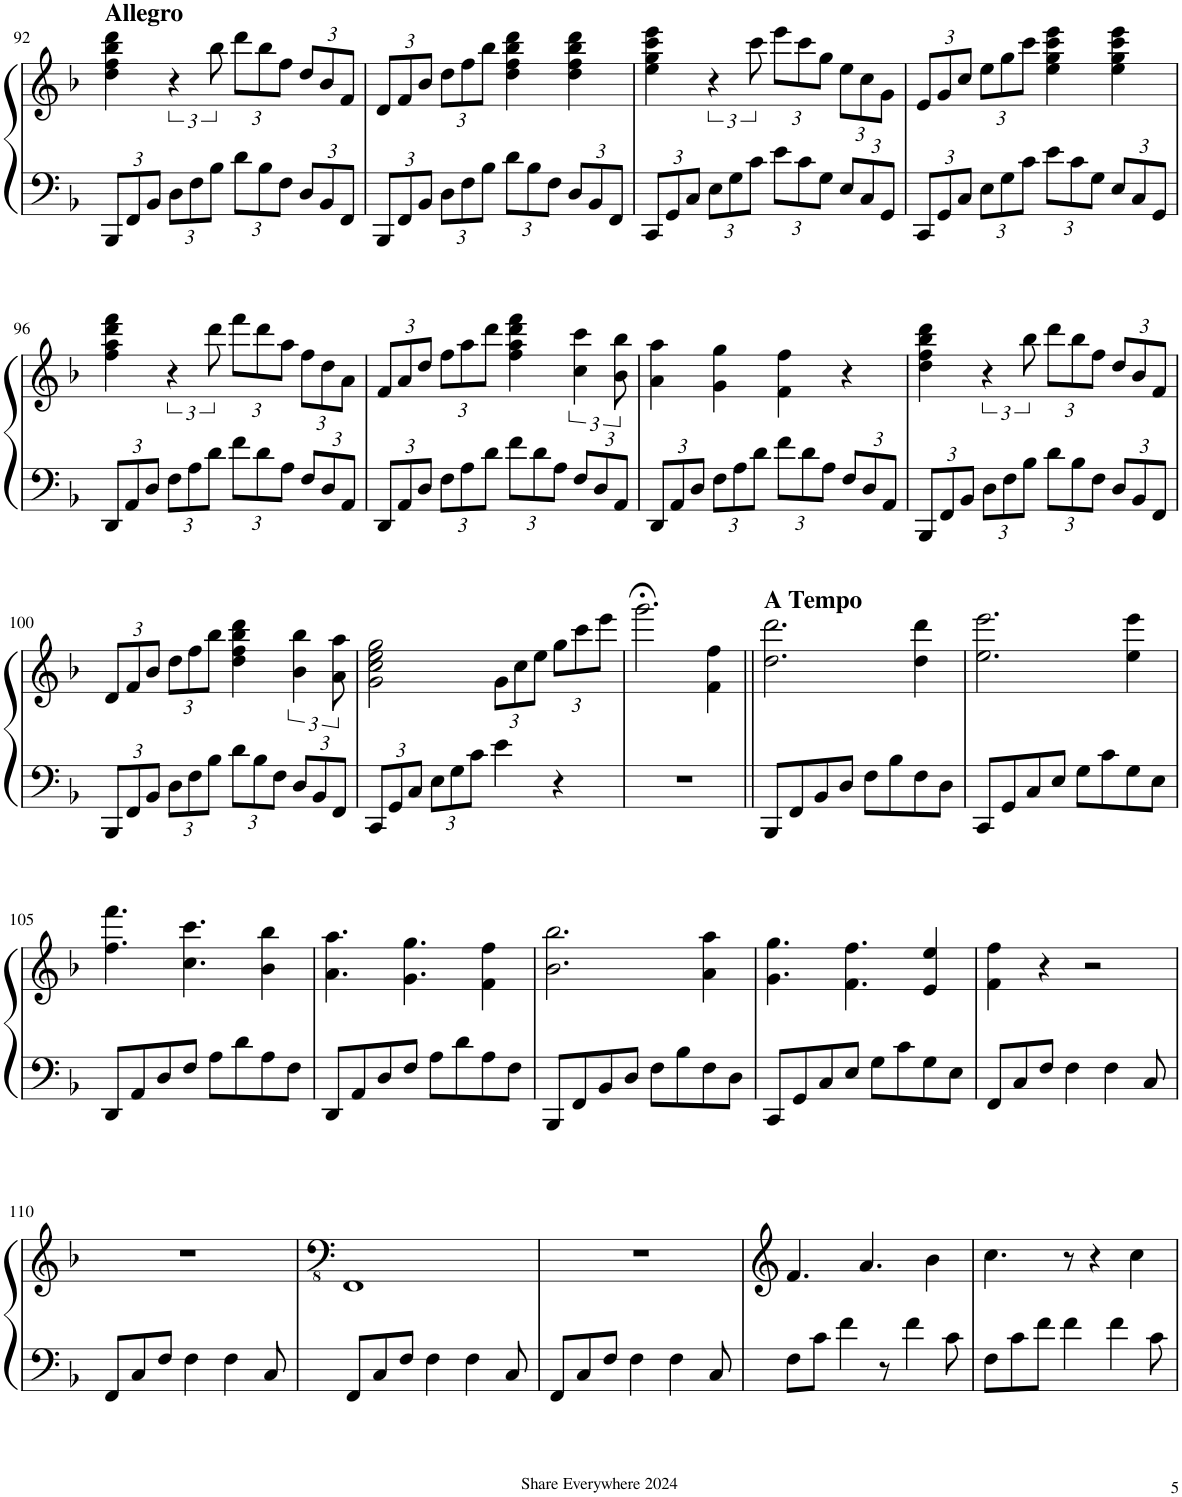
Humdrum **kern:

**kern	**kern
*part1	*part1
*staff2	*staff1
*I"Piano	*
*I'Pno.	*
!!LO:PB:g=z
*clefF4	*clefG2
*k[b-]	*k[b-]
*M4/4	*M4/4
*Xbrackettup	*
=92	=92
!	!LO:TX:a:B:t=Allegro
12BBB-/L	4dd\ 4ff\ 4bb-\ 4ddd\
12FF/	.
12BB-/J	.
12D\L	6r
12F\	.
12B-\J	12bb-\
*	*Xbrackettup
12d\L	12ddd\L
12B-\	12bb-\
12F\J	12ff\J
12D/L	12dd/L
12BB-/	12b-/
12FF/J	12f/J
=93	=93
12BBB-/L	12d/L
12FF/	12f/
12BB-/J	12b-/J
12D\L	12dd\L
12F\	12ff\
12B-\J	12bb-\J
12d\L	4dd\ 4ff\ 4bb-\ 4ddd\
12B-\	.
12F\J	.
12D/L	4dd\ 4ff\ 4bb-\ 4ddd\
12BB-/	.
12FF/J	.
=94	=94
12CC/L	4ee\ 4gg\ 4ccc\ 4eee\
12GG/	.
12C/J	.
*	*brackettup
12E\L	6r
12G\	.
12c\J	12ccc\
*	*Xbrackettup
12e\L	12eee\L
12c\	12ccc\
12G\J	12gg\J
12E/L	12ee\L
12C/	12cc\
12GG/J	12g\J
=95	=95
12CC/L	12e/L
12GG/	12g/
12C/J	12cc/J
12E\L	12ee\L
12G\	12gg\
12c\J	12ccc\J
12e\L	4ee\ 4gg\ 4ccc\ 4eee\
12c\	.
12G\J	.
12E/L	4ee\ 4gg\ 4ccc\ 4eee\
12C/	.
12GG/J	.
!!LO:LB:g=z
=96	=96
12DD/L	4ff\ 4aa\ 4ddd\ 4fff\
12AA/	.
12D/J	.
*	*brackettup
12F\L	6r
12A\	.
12d\J	12ddd\
*	*Xbrackettup
12f\L	12fff\L
12d\	12ddd\
12A\J	12aa\J
12F/L	12ff\L
12D/	12dd\
12AA/J	12a\J
=97	=97
12DD/L	12f/L
12AA/	12a/
12D/J	12dd/J
12F\L	12ff\L
12A\	12aa\
12d\J	12ddd\J
12f\L	4ff\ 4aa\ 4ddd\ 4fff\
12d\	.
12A\J	.
*	*brackettup
12F/L	6cc\ 6ccc\
12D/	.
12AA/J	12b-\ 12bb-\
=98	=98
12DD/L	4a\ 4aa\
12AA/	.
12D/J	.
12F\L	4g\ 4gg\
12A\	.
12d\J	.
12f\L	4f\ 4ff\
12d\	.
12A\J	.
12F/L	4r
12D/	.
12AA/J	.
=99	=99
12BBB-/L	4dd\ 4ff\ 4bb-\ 4ddd\
12FF/	.
12BB-/J	.
12D\L	6r
12F\	.
12B-\J	12bb-\
*	*Xbrackettup
12d\L	12ddd\L
12B-\	12bb-\
12F\J	12ff\J
12D/L	12dd/L
12BB-/	12b-/
12FF/J	12f/J
!!LO:LB:g=z
=100	=100
12BBB-/L	12d/L
12FF/	12f/
12BB-/J	12b-/J
12D\L	12dd\L
12F\	12ff\
12B-\J	12bb-\J
12d\L	4dd\ 4ff\ 4bb-\ 4ddd\
12B-\	.
12F\J	.
*	*brackettup
12D/L	6b-\ 6bb-\
12BB-/	.
12FF/J	12a\ 12aa\
=101	=101
12CC/L	2g\ 2cc\ 2ee\ 2gg\
12GG/	.
12C/J	.
12E\L	.
12G\	.
12c\J	.
*	*Xbrackettup
4e\	12g\L
.	12cc\
.	12ee\J
4r	12gg\L
.	12ccc\
.	12eee\J
=102	=102
1r	2.ggg;<\
.	4f\ 4ff\
=103||	=103||
!	!LO:TX:a:B:t=A Tempo
8BBB-/L	2.dd\ 2.ddd\
8FF/	.
8BB-/	.
8D/J	.
8F\L	.
8B-\	.
8F\	4dd\ 4ddd\
8D\J	.
=104	=104
8CC/L	2.ee\ 2.eee\
8GG/	.
8C/	.
8E/J	.
8G\L	.
8c\	.
8G\	4ee\ 4eee\
8E\J	.
!!LO:LB:g=z
=105	=105
8DD/L	4.ff\ 4.fff\
8AA/	.
8D/	.
8F/J	4.cc\ 4.ccc\
8A\L	.
8d\	.
8A\	4b-\ 4bb-\
8F\J	.
=106	=106
8DD/L	4.a\ 4.aa\
8AA/	.
8D/	.
8F/J	4.g\ 4.gg\
8A\L	.
8d\	.
8A\	4f\ 4ff\
8F\J	.
=107	=107
8BBB-/L	2.b-\ 2.bb-\
8FF/	.
8BB-/	.
8D/J	.
8F\L	.
8B-\	.
8F\	4a\ 4aa\
8D\J	.
=108	=108
8CC/L	4.g\ 4.gg\
8GG/	.
8C/	.
8E/J	4.f\ 4.ff\
8G\L	.
8c\	.
8G\	4e/ 4ee/
8E\J	.
=109	=109
8FF/L	4f\ 4ff\
8C/	.
8F/J	4r
4F\	.
.	2r
4F\	.
8C/	.
!!LO:LB:g=z
=110	=110
8FF/L	1r
8C/	.
8F/J	.
4F\	.
4F\	.
8C/	.
=111	=111
8FF/L	1FFF
8C/	.
8F/J	.
4F\	.
4F\	.
8C/	.
=112	=112
8FF/L	1r
8C/	.
8F/J	.
4F\	.
4F\	.
8C/	.
=113	=113
8F\L	4.f/
8c\J	.
4f\	.
.	4.a/
8r	.
4f\	.
.	4b-\
8c\	.
=114	=114
8F\L	4.cc\
8c\	.
8f\J	.
4f\	8r
.	4r
4f\	.
.	4cc\
8c\	.
=	=
*-	*-
